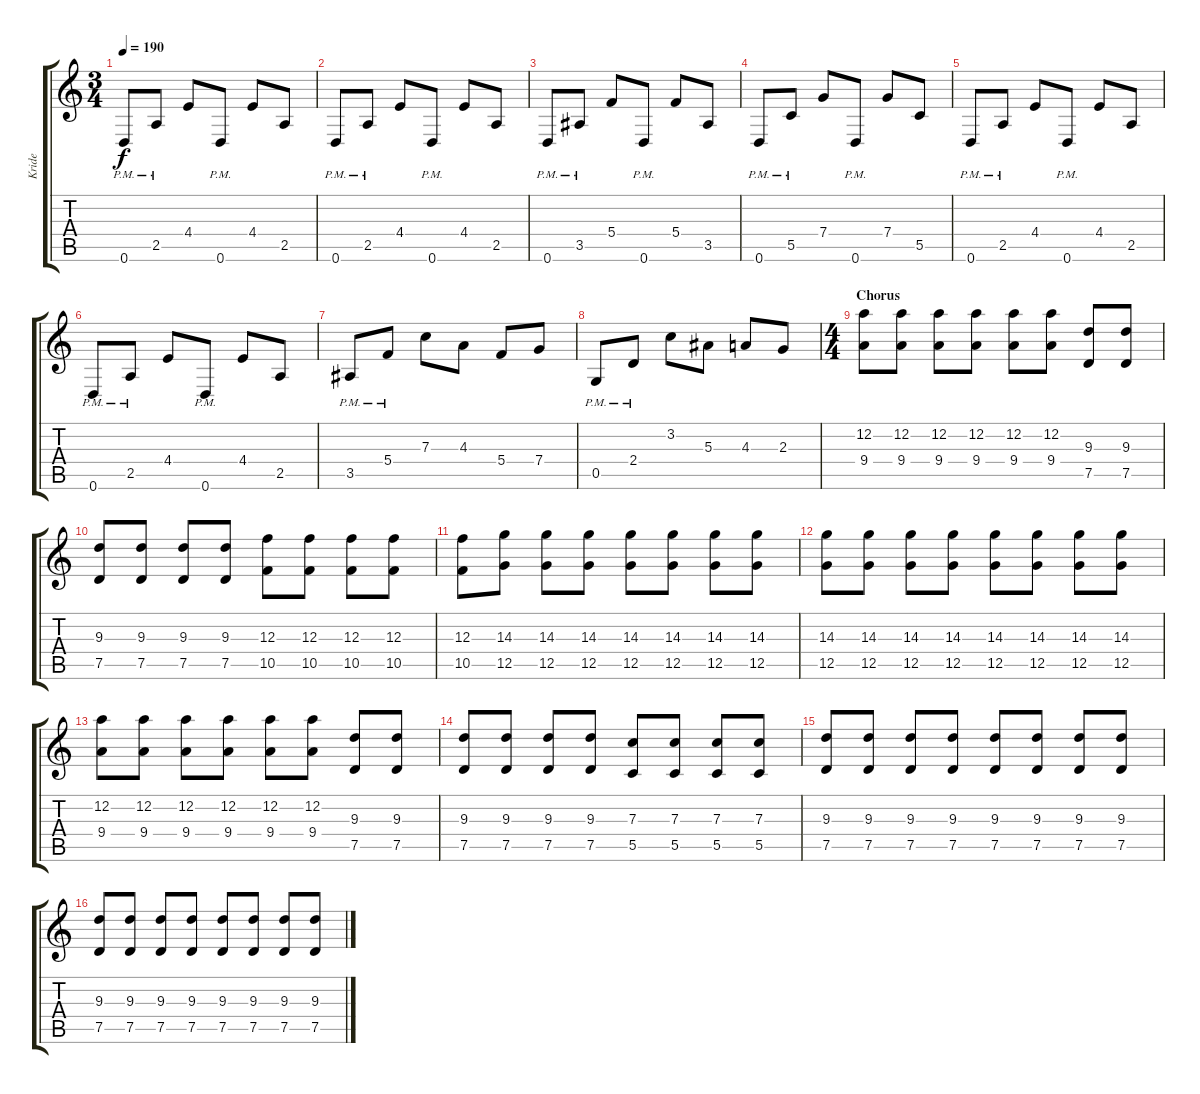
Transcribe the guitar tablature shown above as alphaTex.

\track ("Kride" "Kride") {instrument distortionguitar}
\staff {score tabs}
\tuning (D4 A3 F3 C3 G2 D2) {hide}
\ts (3 4)
\tempo 190
\clef g2
\ks c
0.6{pm}.8{dy f} 2.5{pm}.8 4.4.8 0.6{pm}.8 4.4.8 2.5.8 |
0.6{pm}.8 2.5{pm}.8 4.4.8 0.6{pm}.8 4.4.8 2.5.8 |
0.6{pm}.8 3.5{pm}.8 5.4.8 0.6{pm}.8 5.4.8 3.5.8 |
0.6{pm}.8 5.5{pm}.8 7.4.8 0.6{pm}.8 7.4.8 5.5.8 |
0.6{pm}.8 2.5{pm}.8 4.4.8 0.6{pm}.8 4.4.8 2.5.8 |
0.6{pm}.8 2.5{pm}.8 4.4.8 0.6{pm}.8 4.4.8 2.5.8 |
3.5{pm}.8 5.4{pm}.8 7.3.8 4.3.8 5.4.8 7.4.8 |
0.5{pm}.8 2.4{pm}.8 3.2.8 5.3.8 4.3.8 2.3.8 |
\ts (4 4)
\section ("" "Chorus")
(12.2 9.4).8 (12.2 9.4).8 (12.2 9.4).8 (12.2 9.4).8 (12.2 9.4).8 (12.2 9.4).8 (9.3 7.5).8 (9.3 7.5).8 |
(9.3 7.5).8 (9.3 7.5).8 (9.3 7.5).8 (9.3 7.5).8 (12.3 10.5).8 (12.3 10.5).8 (12.3 10.5).8 (12.3 10.5).8 |
(12.3 10.5).8 (14.3 12.5).8 (14.3 12.5).8 (14.3 12.5).8 (14.3 12.5).8 (14.3 12.5).8 (14.3 12.5).8 (14.3 12.5).8 |
(14.3 12.5).8 (14.3 12.5).8 (14.3 12.5).8 (14.3 12.5).8 (14.3 12.5).8 (14.3 12.5).8 (14.3 12.5).8 (14.3 12.5).8 |
(12.2 9.4).8 (12.2 9.4).8 (12.2 9.4).8 (12.2 9.4).8 (12.2 9.4).8 (12.2 9.4).8 (9.3 7.5).8 (9.3 7.5).8 |
(9.3 7.5).8 (9.3 7.5).8 (9.3 7.5).8 (9.3 7.5).8 (7.3 5.5).8 (7.3 5.5).8 (7.3 5.5).8 (7.3 5.5).8 |
(9.3 7.5).8 (9.3 7.5).8 (9.3 7.5).8 (9.3 7.5).8 (9.3 7.5).8 (9.3 7.5).8 (9.3 7.5).8 (9.3 7.5).8 |
(9.3 7.5).8 (9.3 7.5).8 (9.3 7.5).8 (9.3 7.5).8 (9.3 7.5).8 (9.3 7.5).8 (9.3 7.5).8 (9.3 7.5).8
